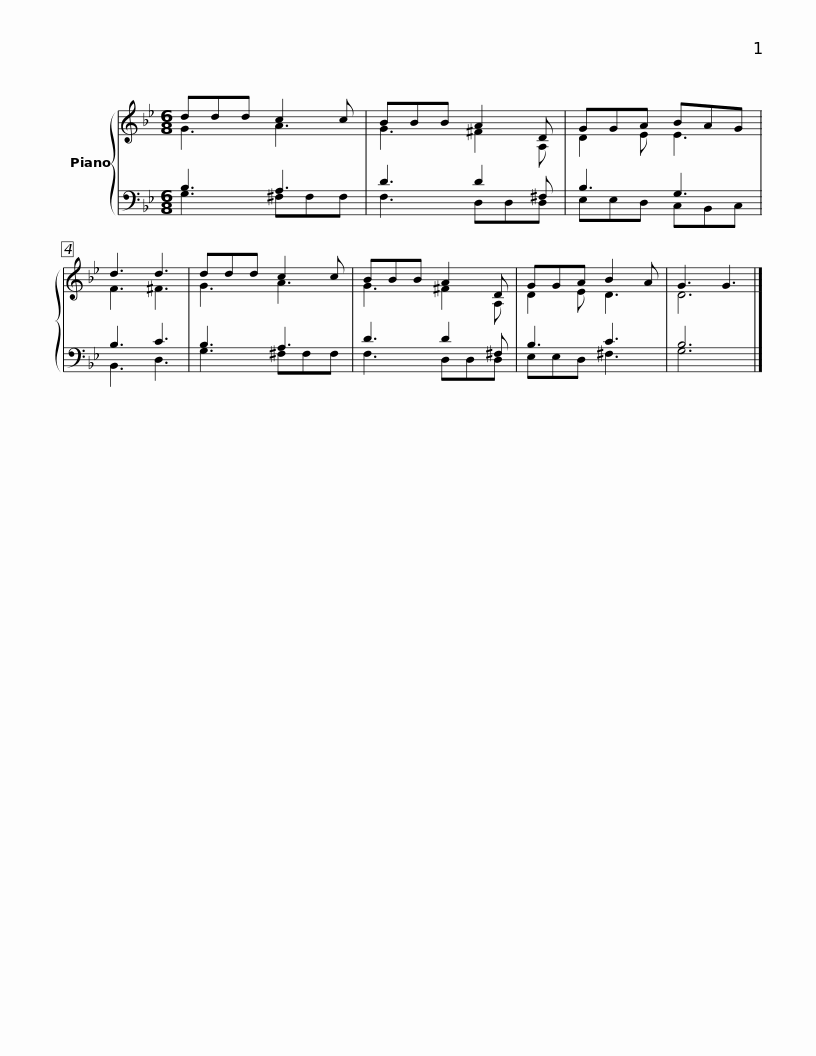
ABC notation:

X:1
%%score { ( 1 2 ) | ( 3 4 ) }
L:1/8
M:6/8
I:linebreak $
K:Bb
V:1 treble
V:2 treble
V:3 bass
V:4 bass
V:1
 ddd c2 c | BBB A2 D | GGA BAG | d3 d3 | ddd c2 c | %5
 BBB A2 D |$ GGA B2 A | G3 G3 |] %8
V:2
 G3 A3 | G3 ^F2 A, | D2 E E3 | F3 ^F3 | G3 A3 | %5
 G3 ^F2 A, |$ D2 E D3 | D6 |] %8
V:3
 B,3 A,3 | D3 D2 ^F, | B,3 G,3 | B,3 C3 | B,3 A,3 | %5
 D3 D2 ^F, |$ B,3 C3 | B,6 |] %8
V:4
 G,3 ^F,F,F, | F,3 D,D,D, | E,E,D, C,B,,C, | B,,3 D,3 | G,3 ^F,F,F, | %5
 F,3 D,D,D, |$ E,E,D, ^F,3 | G,6 |] %8
